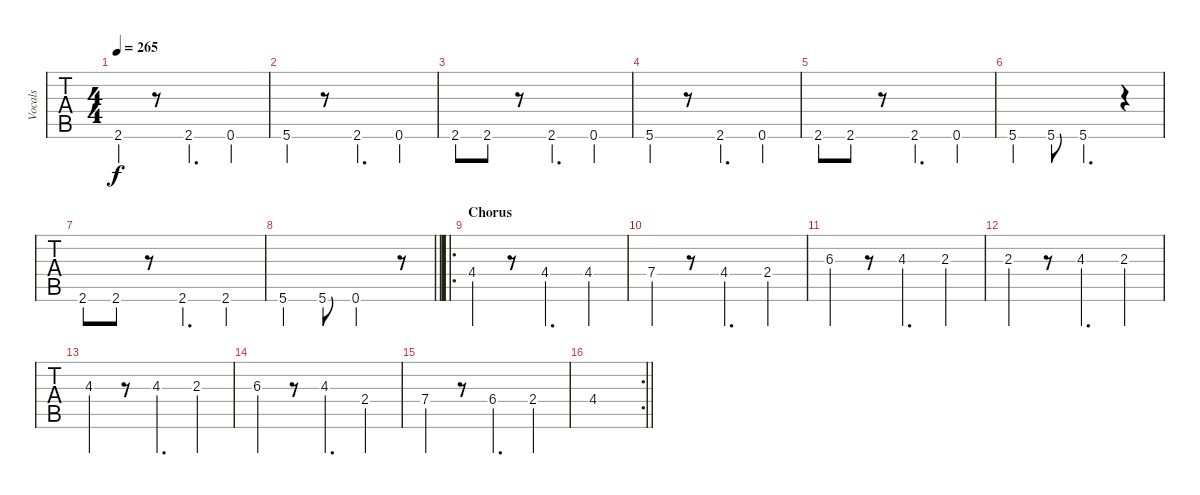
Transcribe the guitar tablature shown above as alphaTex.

\track ("Vocals" "Vocals") {instrument lead5charang}
\staff {tabs}
\tuning (Db4 Ab3 E3 B2 Gb2 Db2) {hide}
\ts (4 4)
\tempo 265
\clef g2
\ks c
2.6.4{dy f} r.8 2.6.4{d} 0.6.4 |
5.6.4 r.8 2.6.4{d} 0.6.4 |
2.6.8 2.6.8 r.8 2.6.4{d} 0.6.4 |
5.6.4 r.8 2.6.4{d} 0.6.4 |
2.6.8 2.6.8 r.8 2.6.4{d} 0.6.4 |
5.6.4 5.6.8 5.6.4{d} r.4 |
2.6.8 2.6.8 r.8 2.6.4{d} 2.6.4 |
\barLineRight lightlight
5.6.4 5.6.8 0.6.2 r.8 |
\ro
\section ("" "Chorus")
4.4.4{instrument lead5charang} r.8 4.4.4{d} 4.4.4 |
7.4.4 r.8 4.4.4{d} 2.4.4 |
6.3.4 r.8 4.3.4{d} 2.3.4 |
2.3.4 r.8 4.3.4{d} 2.3.4 |
4.3.4 r.8 4.3.4{d} 2.3.4 |
6.3.4 r.8 4.3.4{d} 2.4.4 |
7.4.4 r.8 6.4.4{d} 2.4.4 |
\rc 2
\barLineRight lightlight
4.4.1
